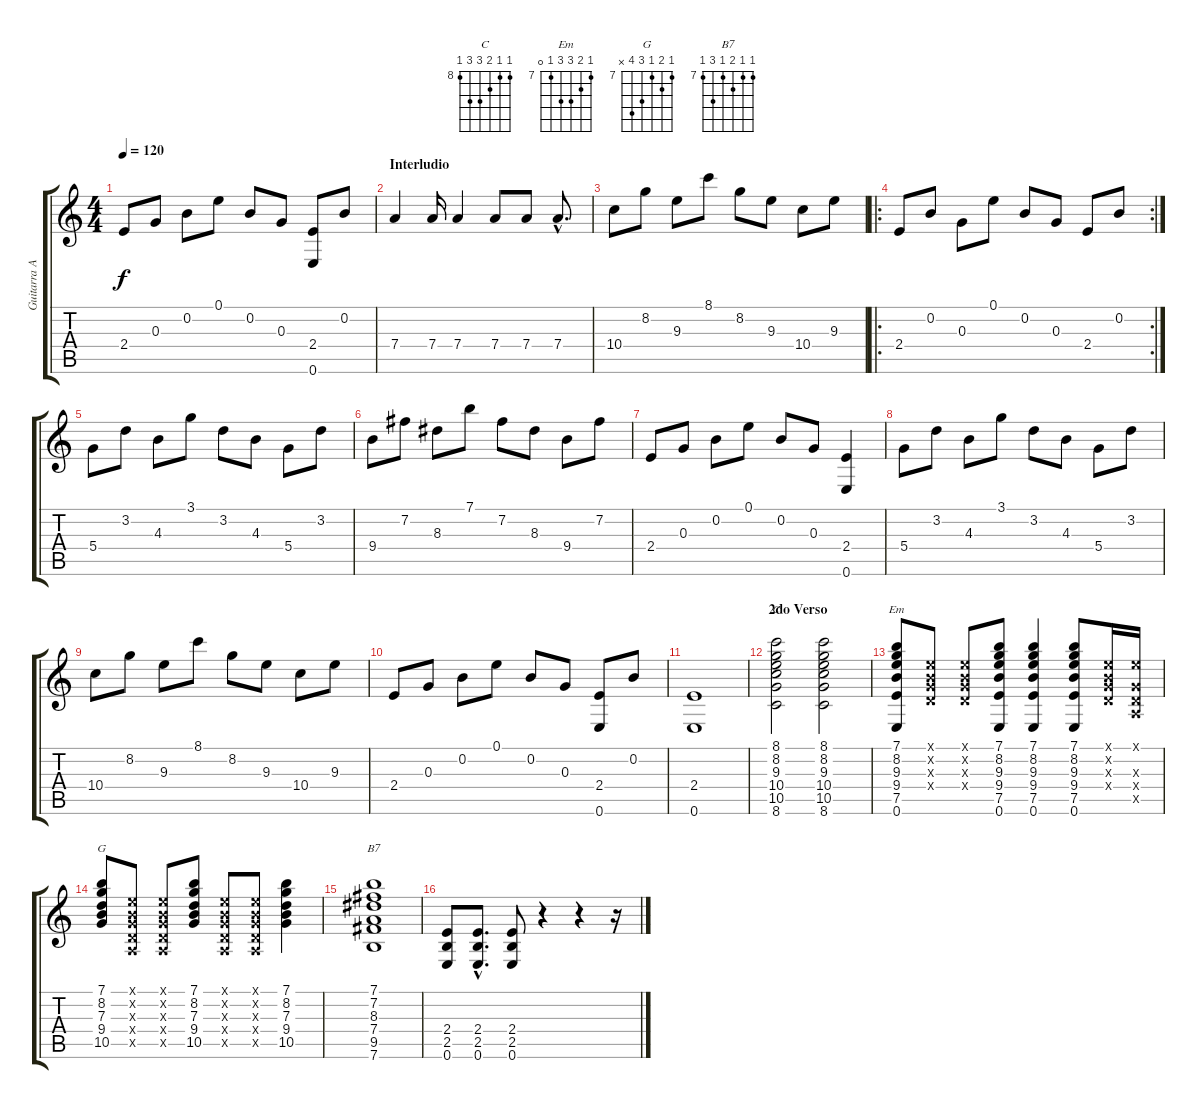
\track ("Guitarra Acompañamiento" "Guitarra A") {instrument electricguitarmuted}
\staff {score tabs}
\tuning (E4 B3 G3 D3 A2 E2) {hide}
\chord ("C" 8 8 9 10 10 8) {firstfret 8}
\chord ("Em" 7 8 9 9 7 0) {firstfret 7}
\chord ("G" 7 8 7 9 10 x) {firstfret 7}
\chord ("B7" 7 7 8 7 9 7) {firstfret 7}
\ts (4 4)
\tempo 120
\clef g2
\ks c
2.4.8{dy f} 0.3.8 0.2.8 0.1.8 0.2.8 0.3.8 (2.4 0.6).8 0.2.8 |
\section ("" "Interludio")
7.4.4 7.4.16 7.4.4 7.4.8 7.4.8 7.4{hac}.8{d} |
10.4.8 8.2.8 9.3.8 8.1.8 8.2.8 9.3.8 10.4.8 9.3.8 |
\ro
\rc 2
2.4.8 0.2.8 0.3.8 0.1.8 0.2.8 0.3.8 2.4.8 0.2.8 |
5.4.8 3.2.8 4.3.8 3.1.8 3.2.8 4.3.8 5.4.8 3.2.8 |
9.4.8 7.2.8 8.3.8 7.1.8 7.2.8 8.3.8 9.4.8 7.2.8 |
2.4.8 0.3.8 0.2.8 0.1.8 0.2.8 0.3.8 (2.4 0.6).4 |
5.4.8 3.2.8 4.3.8 3.1.8 3.2.8 4.3.8 5.4.8 3.2.8 |
10.4.8 8.2.8 9.3.8 8.1.8 8.2.8 9.3.8 10.4.8 9.3.8 |
2.4.8 0.3.8 0.2.8 0.1.8 0.2.8 0.3.8 (2.4 0.6).8 0.2.8 |
(2.4 0.6).1 |
\section ("" "2do Verso")
(8.1 8.2 9.3 10.4 10.5 8.6).2{ch "C"} (8.1 8.2 9.3 10.4 10.5 8.6).2 |
(7.1 8.2 9.3 9.4 7.5 0.6).8{ch "Em"} (0.1{x} 0.2{x} 0.3{x} 0.4{x}).8 (0.1{x} 0.2{x} 0.3{x} 0.4{x}).8 (7.1 8.2 9.3 9.4 7.5 0.6).8 (7.1 8.2 9.3 9.4 7.5 0.6).4 (7.1 8.2 9.3 9.4 7.5 0.6).8 (0.1{x} 0.2{x} 0.3{x} 0.4{x}).16 (0.1{x} 0.3{x} 0.4{x} 0.5{x}).16 |
(7.1 8.2 7.3 9.4 10.5).8{ch "G"} (0.1{x} 0.2{x} 0.3{x} 0.4{x} 0.5{x}).8 (0.1{x} 0.2{x} 0.3{x} 0.4{x} 0.5{x}).8 (7.1 8.2 7.3 9.4 10.5).8 (0.1{x} 0.2{x} 0.3{x} 0.4{x} 0.5{x}).8 (0.1{x} 0.2{x} 0.3{x} 0.4{x} 0.5{x}).8 (7.1 8.2 7.3 9.4 10.5).4 |
(7.1 7.2 8.3 7.4 9.5 7.6).1{ch "B7"} |
(2.4 2.5 0.6).8 (2.4{hac} 2.5{hac} 0.6{hac}).8{d} (2.4 2.5 0.6).8 r.4 r.4 r.16
